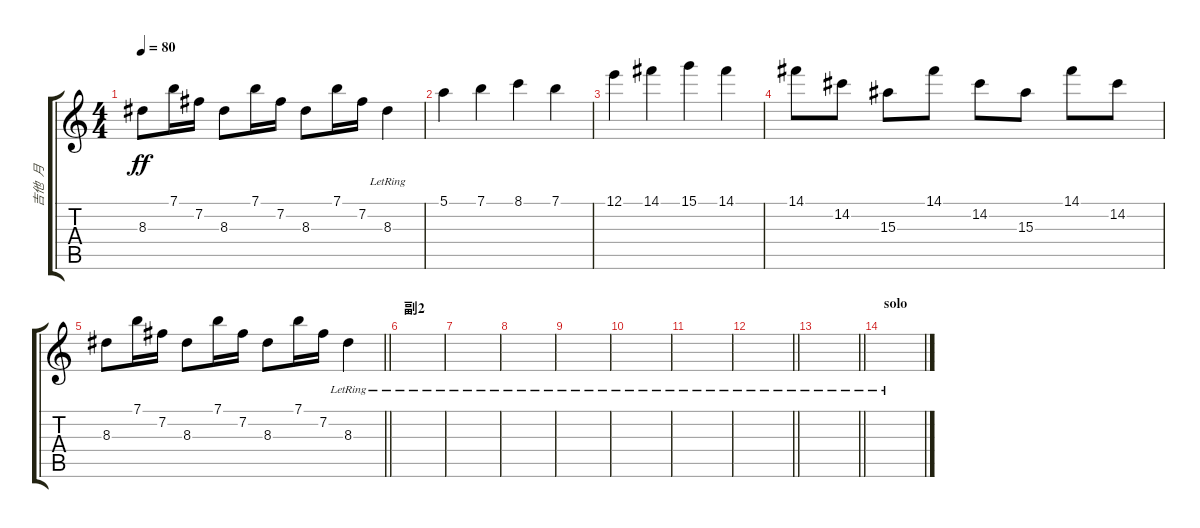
\track ("吉他  月" "吉他  月") {instrument acousticguitarsteel}
\staff {score tabs}
\tuning (E4 B3 G3 D3 A2 E2) {hide}
\ts (4 4)
\tempo 80
\clef g2
\ks c
8.3.8{dy ff} 7.1.16 7.2.16 8.3.8 7.1.16 7.2.16 8.3.8 7.1.16 7.2.16 8.3{lr}.4 |
5.1.4 7.1.4 8.1.4 7.1.4 |
12.1.4 14.1.4 15.1.4 14.1.4 |
14.1.8 14.2.8 15.3.8 14.1.8 14.2.8 15.3.8 14.1.8 14.2.8 |
\barLineRight lightlight
8.3.8 7.1.16 7.2.16 8.3.8 7.1.16 7.2.16 8.3.8 7.1.16 7.2.16 8.3{lr}.4 |
\section ("" "副2")
|
|
|
|
|
|
\barLineRight lightlight
|
\barLineRight lightlight
|
\section ("" "solo")
